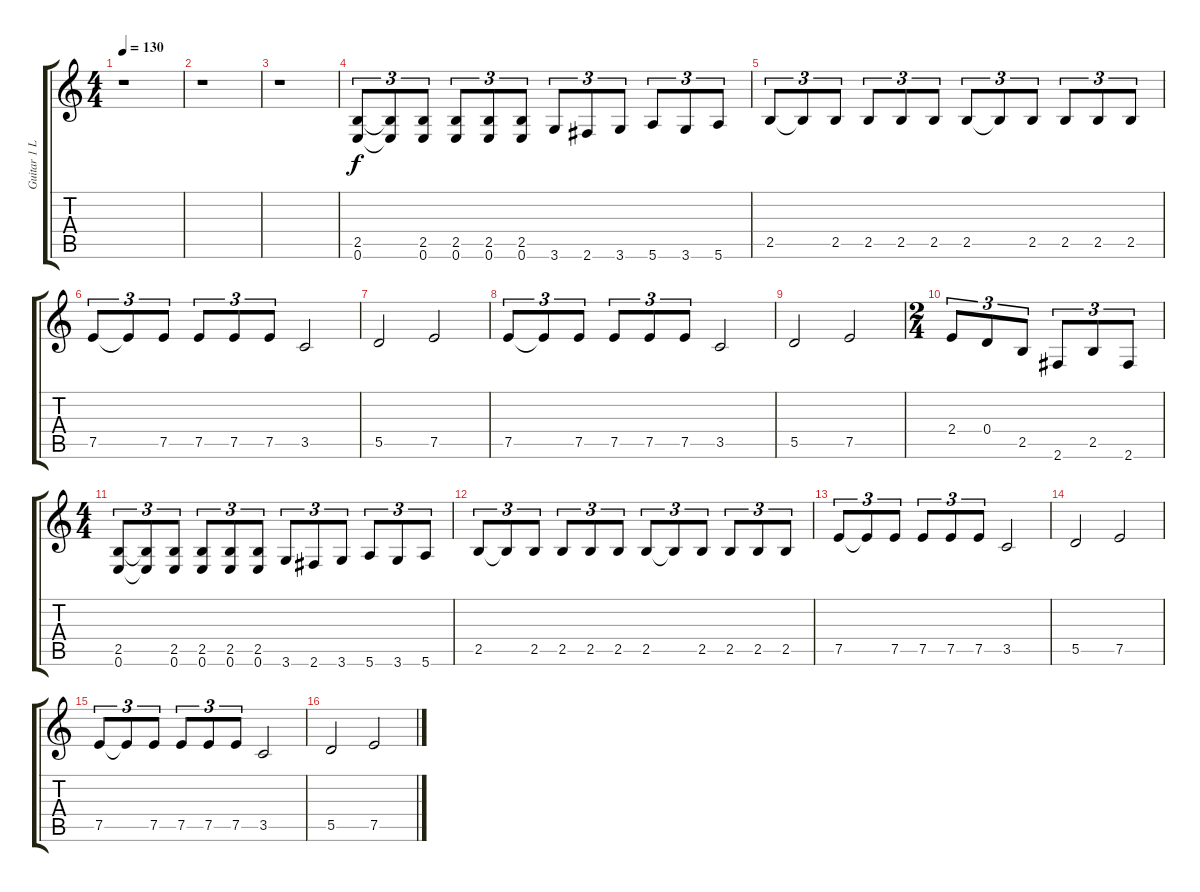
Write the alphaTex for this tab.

\track ("Guitar 1 LEFT" "Guitar 1 L") {instrument distortionguitar}
\staff {score tabs}
\tuning (E4 B3 G3 D3 A2 E2) {hide}
\ts (4 4)
\tempo 130
\clef g2
\ks c
r.1{dy f} |
r.1 |
r.1 |
(2.5 0.6).8{tu (3 2)} (2.5{t} 0.6{t}).8{tu (3 2)} (2.5 0.6).8{tu (3 2)} (2.5 0.6).8{tu (3 2)} (2.5 0.6).8{tu (3 2)} (2.5 0.6).8{tu (3 2)} 3.6.8{tu (3 2)} 2.6.8{tu (3 2)} 3.6.8{tu (3 2)} 5.6.8{tu (3 2)} 3.6.8{tu (3 2)} 5.6.8{tu (3 2)} |
2.5.8{tu (3 2)} 2.5{t}.8{tu (3 2)} 2.5.8{tu (3 2)} 2.5.8{tu (3 2)} 2.5.8{tu (3 2)} 2.5.8{tu (3 2)} 2.5.8{tu (3 2)} 2.5{t}.8{tu (3 2)} 2.5.8{tu (3 2)} 2.5.8{tu (3 2)} 2.5.8{tu (3 2)} 2.5.8{tu (3 2)} |
7.5.8{tu (3 2)} 7.5{t}.8{tu (3 2)} 7.5.8{tu (3 2)} 7.5.8{tu (3 2)} 7.5.8{tu (3 2)} 7.5.8{tu (3 2)} 3.5.2 |
5.5.2 7.5.2 |
7.5.8{tu (3 2)} 7.5{t}.8{tu (3 2)} 7.5.8{tu (3 2)} 7.5.8{tu (3 2)} 7.5.8{tu (3 2)} 7.5.8{tu (3 2)} 3.5.2 |
5.5.2 7.5.2 |
\ts (2 4)
2.4.8{tu (3 2)} 0.4.8{tu (3 2)} 2.5.8{tu (3 2)} 2.6.8{tu (3 2)} 2.5.8{tu (3 2)} 2.6.8{tu (3 2)} |
\ts (4 4)
(2.5 0.6).8{tu (3 2)} (2.5{t} 0.6{t}).8{tu (3 2)} (2.5 0.6).8{tu (3 2)} (2.5 0.6).8{tu (3 2)} (2.5 0.6).8{tu (3 2)} (2.5 0.6).8{tu (3 2)} 3.6.8{tu (3 2)} 2.6.8{tu (3 2)} 3.6.8{tu (3 2)} 5.6.8{tu (3 2)} 3.6.8{tu (3 2)} 5.6.8{tu (3 2)} |
2.5.8{tu (3 2)} 2.5{t}.8{tu (3 2)} 2.5.8{tu (3 2)} 2.5.8{tu (3 2)} 2.5.8{tu (3 2)} 2.5.8{tu (3 2)} 2.5.8{tu (3 2)} 2.5{t}.8{tu (3 2)} 2.5.8{tu (3 2)} 2.5.8{tu (3 2)} 2.5.8{tu (3 2)} 2.5.8{tu (3 2)} |
7.5.8{tu (3 2)} 7.5{t}.8{tu (3 2)} 7.5.8{tu (3 2)} 7.5.8{tu (3 2)} 7.5.8{tu (3 2)} 7.5.8{tu (3 2)} 3.5.2 |
5.5.2 7.5.2 |
7.5.8{tu (3 2)} 7.5{t}.8{tu (3 2)} 7.5.8{tu (3 2)} 7.5.8{tu (3 2)} 7.5.8{tu (3 2)} 7.5.8{tu (3 2)} 3.5.2 |
5.5.2 7.5.2
